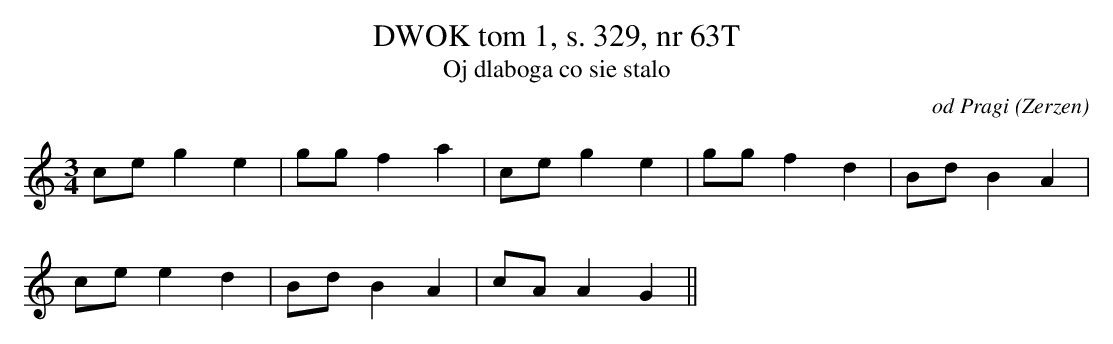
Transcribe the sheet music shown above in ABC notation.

X:1
T: DWOK tom 1, s. 329, nr 63T
T: Oj dlaboga co sie stalo
O: od Pragi (Zerzen)
M: 3/4
L: 1/8
K: C
ceg2e2 | ggf2a2 | ceg2e2 | ggf2d2 | BdB2A2 |
cee2d2 | BdB2A2 | cAA2G2||
